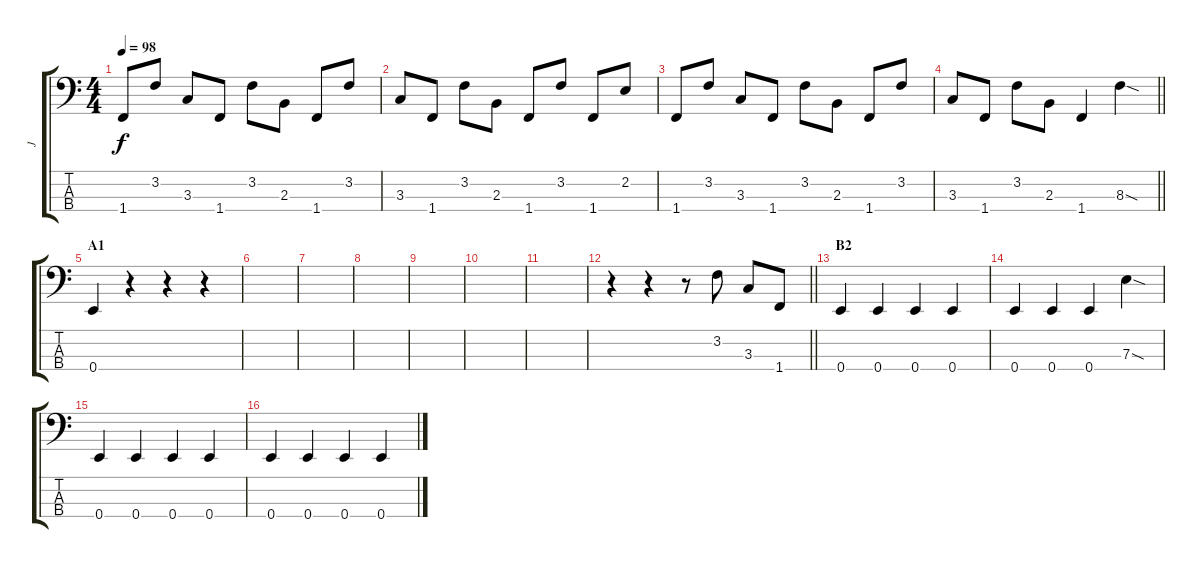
\track ("J" "J") {instrument electricbasspick}
\staff {score tabs}
\tuning (G2 D2 A1 E1) {hide}
\ts (4 4)
\tempo 98
\clef f4
\ks c
1.4.8{dy f} 3.2.8 3.3.8 1.4.8 3.2.8 2.3.8 1.4.8 3.2.8 |
3.3.8 1.4.8 3.2.8 2.3.8 1.4.8 3.2.8 1.4.8 2.2.8 |
1.4.8 3.2.8 3.3.8 1.4.8 3.2.8 2.3.8 1.4.8 3.2.8 |
\barLineRight lightlight
3.3.8 1.4.8 3.2.8 2.3.8 1.4.4 8.3{sod}.4 |
\section ("" "A1")
0.4.4 r.4 r.4 r.4 |
|
|
|
|
|
|
\barLineRight lightlight
r.4 r.4 r.8 3.2.8 3.3.8 1.4.8 |
\section ("" "B2")
0.4.4 0.4.4 0.4.4 0.4.4 |
0.4.4 0.4.4 0.4.4 7.3{sod}.4 |
0.4.4 0.4.4 0.4.4 0.4.4 |
0.4.4 0.4.4 0.4.4 0.4.4
